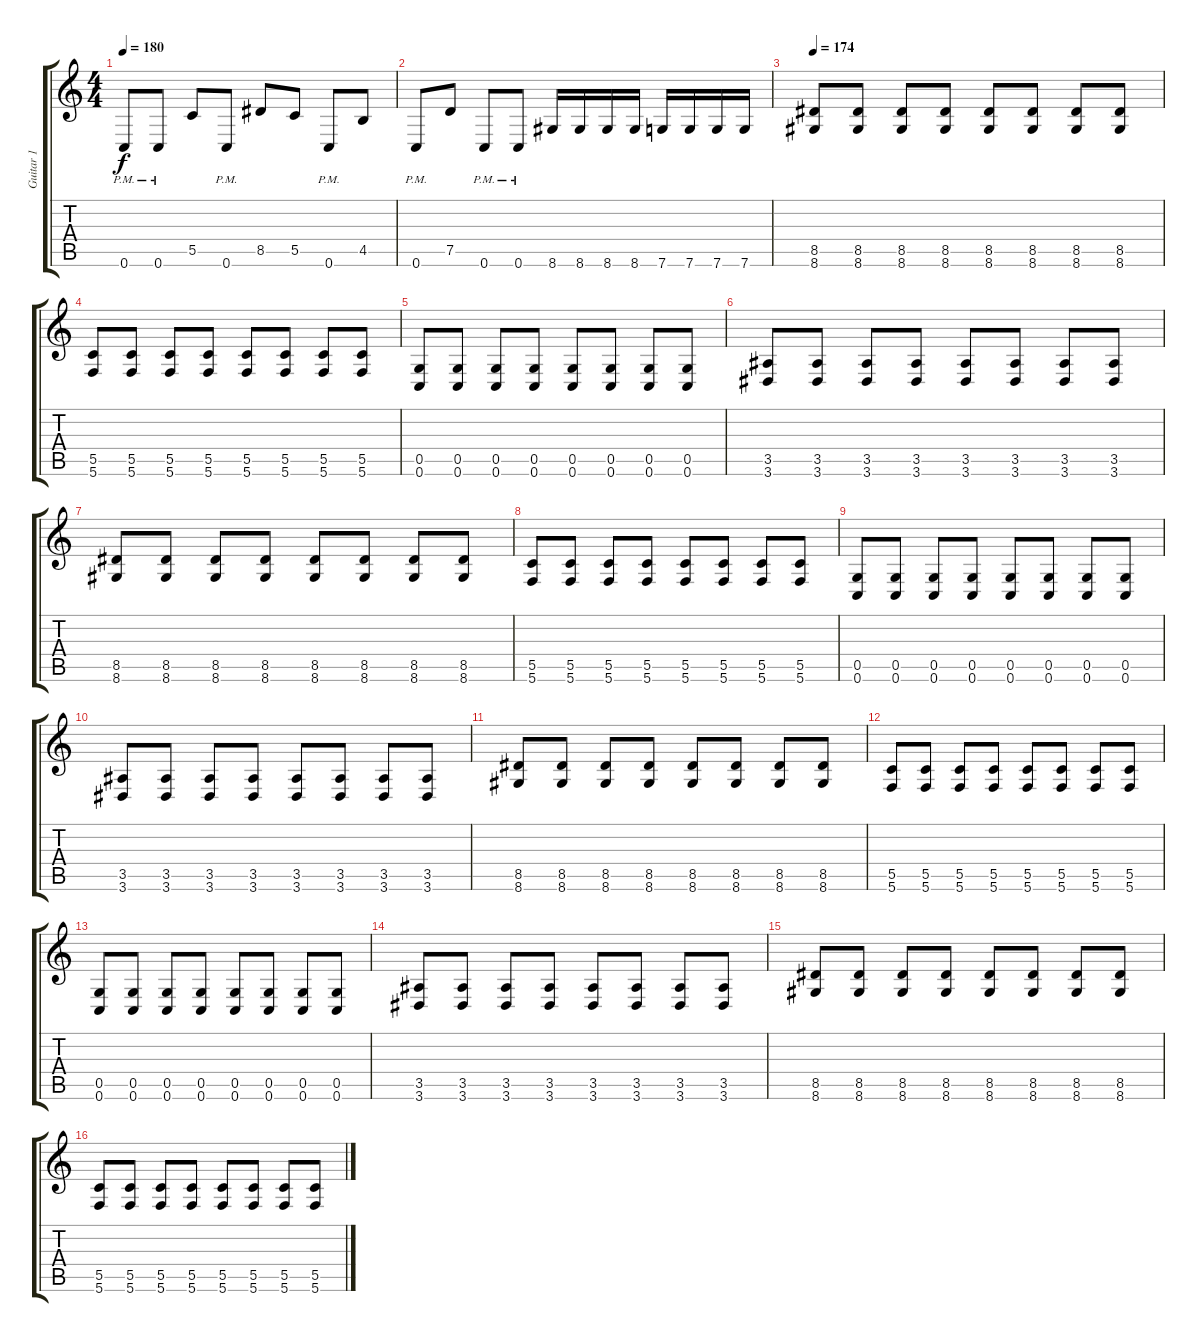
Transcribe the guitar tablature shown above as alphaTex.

\track ("Guitar 1" "Guitar 1") {instrument distortionguitar}
\staff {score tabs}
\tuning (D4 A3 F3 C3 G2 C2) {hide}
\ts (4 4)
\tempo 180
\clef g2
\ks c
0.6{pm}.8{dy f} 0.6{pm}.8 5.5.8 0.6{pm}.8 8.5.8 5.5.8 0.6{pm}.8 4.5.8 |
0.6{pm}.8 7.5.8 0.6{pm}.8 0.6{pm}.8 8.6.16 8.6.16 8.6.16 8.6.16 7.6.16 7.6.16 7.6.16 7.6.16 |
\tempo 174
(8.5 8.6).8 (8.5 8.6).8 (8.5 8.6).8 (8.5 8.6).8 (8.5 8.6).8 (8.5 8.6).8 (8.5 8.6).8 (8.5 8.6).8 |
(5.5 5.6).8 (5.5 5.6).8 (5.5 5.6).8 (5.5 5.6).8 (5.5 5.6).8 (5.5 5.6).8 (5.5 5.6).8 (5.5 5.6).8 |
(0.5 0.6).8 (0.5 0.6).8 (0.5 0.6).8 (0.5 0.6).8 (0.5 0.6).8 (0.5 0.6).8 (0.5 0.6).8 (0.5 0.6).8 |
(3.5 3.6).8 (3.5 3.6).8 (3.5 3.6).8 (3.5 3.6).8 (3.5 3.6).8 (3.5 3.6).8 (3.5 3.6).8 (3.5 3.6).8 |
(8.5 8.6).8 (8.5 8.6).8 (8.5 8.6).8 (8.5 8.6).8 (8.5 8.6).8 (8.5 8.6).8 (8.5 8.6).8 (8.5 8.6).8 |
(5.5 5.6).8 (5.5 5.6).8 (5.5 5.6).8 (5.5 5.6).8 (5.5 5.6).8 (5.5 5.6).8 (5.5 5.6).8 (5.5 5.6).8 |
(0.5 0.6).8 (0.5 0.6).8 (0.5 0.6).8 (0.5 0.6).8 (0.5 0.6).8 (0.5 0.6).8 (0.5 0.6).8 (0.5 0.6).8 |
(3.5 3.6).8 (3.5 3.6).8 (3.5 3.6).8 (3.5 3.6).8 (3.5 3.6).8 (3.5 3.6).8 (3.5 3.6).8 (3.5 3.6).8 |
(8.5 8.6).8 (8.5 8.6).8 (8.5 8.6).8 (8.5 8.6).8 (8.5 8.6).8 (8.5 8.6).8 (8.5 8.6).8 (8.5 8.6).8 |
(5.5 5.6).8 (5.5 5.6).8 (5.5 5.6).8 (5.5 5.6).8 (5.5 5.6).8 (5.5 5.6).8 (5.5 5.6).8 (5.5 5.6).8 |
(0.5 0.6).8 (0.5 0.6).8 (0.5 0.6).8 (0.5 0.6).8 (0.5 0.6).8 (0.5 0.6).8 (0.5 0.6).8 (0.5 0.6).8 |
(3.5 3.6).8 (3.5 3.6).8 (3.5 3.6).8 (3.5 3.6).8 (3.5 3.6).8 (3.5 3.6).8 (3.5 3.6).8 (3.5 3.6).8 |
(8.5 8.6).8 (8.5 8.6).8 (8.5 8.6).8 (8.5 8.6).8 (8.5 8.6).8 (8.5 8.6).8 (8.5 8.6).8 (8.5 8.6).8 |
(5.5 5.6).8 (5.5 5.6).8 (5.5 5.6).8 (5.5 5.6).8 (5.5 5.6).8 (5.5 5.6).8 (5.5 5.6).8 (5.5 5.6).8
